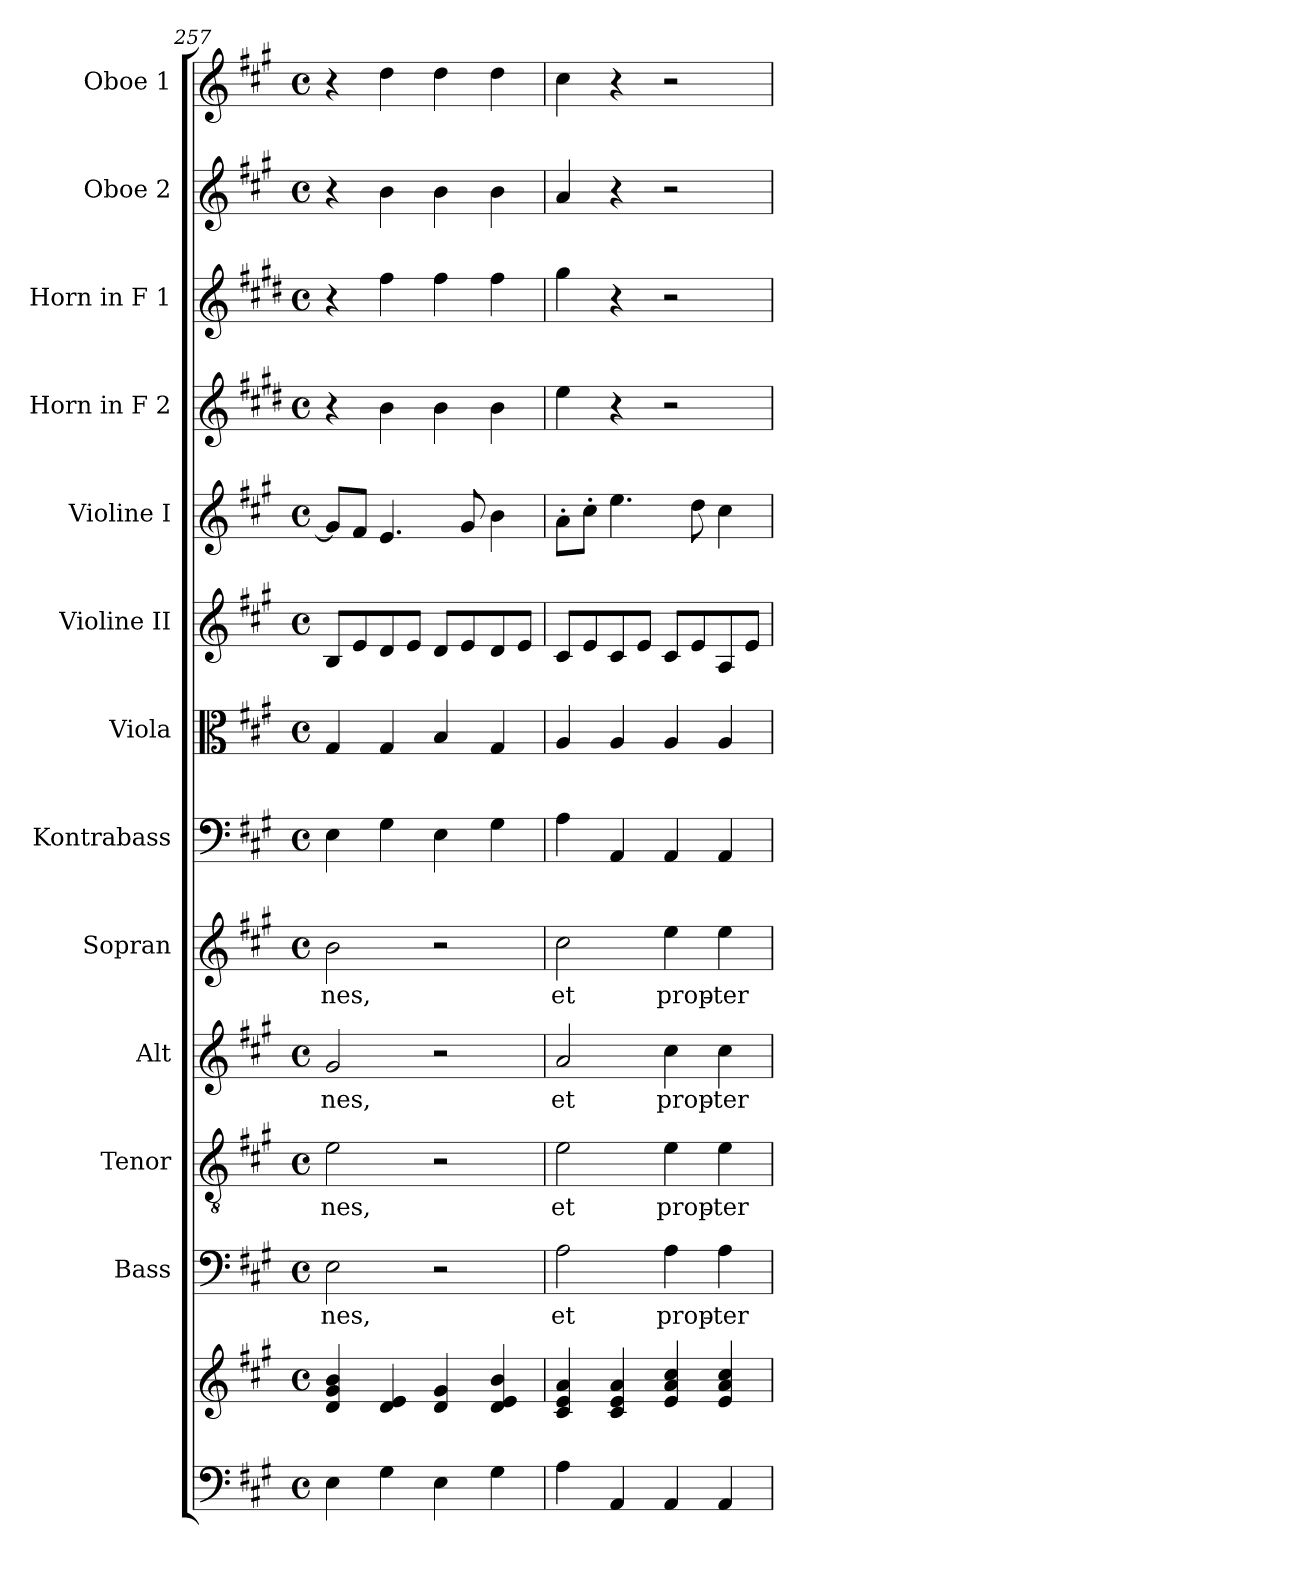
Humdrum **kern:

**kern	**kern	**kern	**text	**kern	**text	**kern	**text	**kern	**text	**kern	**kern	**kern	**kern	**kern	**kern	**kern	**kern
*part13	*part13	*part12	*part12	*part11	*part11	*part10	*part10	*part9	*part9	*part8	*part7	*part6	*part5	*part4	*part3	*part2	*part1
*staff14	*staff13	*staff12	*staff12	*staff11	*staff11	*staff10	*staff10	*staff9	*staff9	*staff8	*staff7	*staff6	*staff5	*staff4	*staff3	*staff2	*staff1
*	*	*I"Bass	*	*I"Tenor	*	*I"Alt	*	*I"Sopran	*	*I"Kontrabass	*I"Viola	*I"Violine II	*I"Violine I	*I"Horn in F 2	*I"Horn in F 1	*I"Oboe 2	*I"Oboe 1
*	*	*I'B.	*	*I'T.	*	*I'A.	*	*I'S.	*	*I'Kb.	*I'Vla.	*I'Vl. II	*I'Vl. I	*	*	*I'Ob.. 2	*I'Ob. 1
!!LO:PB:g=z
*clefF4	*clefG2	*clefF4	*	*clefGv2	*	*clefG2	*	*clefG2	*	*clefF4	*clefC3	*clefG2	*clefG2	*clefG2	*clefG2	*clefG2	*clefG2
*	*	*	*	*	*	*	*	*	*	*ITrd7c12	*	*	*	*ITrd4c7	*ITrd4c7	*	*
*k[f#c#g#]	*k[f#c#g#]	*k[f#c#g#]	*	*k[f#c#g#]	*	*k[f#c#g#]	*	*k[f#c#g#]	*	*k[f#c#g#]	*k[f#c#g#]	*k[f#c#g#]	*k[f#c#g#]	*k[f#c#g#]	*k[f#c#g#]	*k[f#c#g#]	*k[f#c#g#]
*A:	*A:	*A:	*	*A:	*	*A:	*	*A:	*	*A:	*A:	*A:	*A:	*A:	*A:	*A:	*A:
*M4/4	*M4/4	*M4/4	*	*M4/4	*	*M4/4	*	*M4/4	*	*M4/4	*M4/4	*M4/4	*M4/4	*M4/4	*M4/4	*M4/4	*M4/4
*met(c)	*met(c)	*met(c)	*	*met(c)	*	*met(c)	*	*met(c)	*	*met(c)	*met(c)	*met(c)	*met(c)	*met(c)	*met(c)	*met(c)	*met(c)
=257	=257	=257	=257	=257	=257	=257	=257	=257	=257	=257	=257	=257	=257	=257	=257	=257	=257
!	!	!	!LO:LY:b	!	!LO:LY:b	!	!LO:LY:b	!	!LO:LY:b	!	!	!	!	!	!	!	!
4E\	4d/ 4g#/ 4b/	2E\	-nes,	2e\	-nes,	2g#/	-nes,	2b\	-nes,	4EE\	4G#/	8B/L	8g#/L]	4r	4r	4r	4r
.	.	.	.	.	.	.	.	.	.	.	.	8e/	8f#/J	.	.	.	.
4G#\	4d/ 4e/	.	.	.	.	.	.	.	.	4GG#\	4G#/	8d/	4.e/	4e\	4b\	4b\	4dd\
.	.	.	.	.	.	.	.	.	.	.	.	8e/J	.	.	.	.	.
4E\	4d/ 4g#/	2r	.	2r	.	2r	.	2r	.	4EE\	4B/	8d/L	.	4e\	4b\	4b\	4dd\
.	.	.	.	.	.	.	.	.	.	.	.	8e/	8g#/	.	.	.	.
4G#\	4d/ 4e/ 4b/	.	.	.	.	.	.	.	.	4GG#\	4G#/	8d/	4b\	4e\	4b\	4b\	4dd\
.	.	.	.	.	.	.	.	.	.	.	.	8e/J	.	.	.	.	.
=258	=258	=258	=258	=258	=258	=258	=258	=258	=258	=258	=258	=258	=258	=258	=258	=258	=258
!	!	!	!LO:LY:b	!	!LO:LY:b	!	!LO:LY:b	!	!LO:LY:b	!	!	!	!	!	!	!	!
4A\	4c#/ 4e/ 4a/	2A\	et	2e\	et	2a/	et	2cc#\	et	4AA\	4A/	8c#/L	8a'>\L	4a\	4cc#\	4a/	4cc#\
.	.	.	.	.	.	.	.	.	.	.	.	8e/	8cc#'>\J	.	.	.	.
4AA/	4c#/ 4e/ 4a/	.	.	.	.	.	.	.	.	4AAA/	4A/	8c#/	4.ee\	4r	4r	4r	4r
.	.	.	.	.	.	.	.	.	.	.	.	8e/J	.	.	.	.	.
!	!	!	!LO:LY:b	!	!LO:LY:b	!	!LO:LY:b	!	!LO:LY:b	!	!	!	!	!	!	!	!
4AA/	4e/ 4a/ 4cc#/	4A\	prop-	4e\	prop-	4cc#\	prop-	4ee\	prop-	4AAA/	4A/	8c#/L	.	2r	2r	2r	2r
.	.	.	.	.	.	.	.	.	.	.	.	8e/	8dd\	.	.	.	.
!	!	!	!LO:LY:b	!	!LO:LY:b	!	!LO:LY:b	!	!LO:LY:b	!	!	!	!	!	!	!	!
4AA/	4e/ 4a/ 4cc#/	4A\	-ter	4e\	-ter	4cc#\	-ter	4ee\	-ter	4AAA/	4A/	8A/	4cc#\	.	.	.	.
.	.	.	.	.	.	.	.	.	.	.	.	8e/J	.	.	.	.	.
=	=	=	=	=	=	=	=	=	=	=	=	=	=	=	=	=	=
*-	*-	*-	*-	*-	*-	*-	*-	*-	*-	*-	*-	*-	*-	*-	*-	*-	*-
